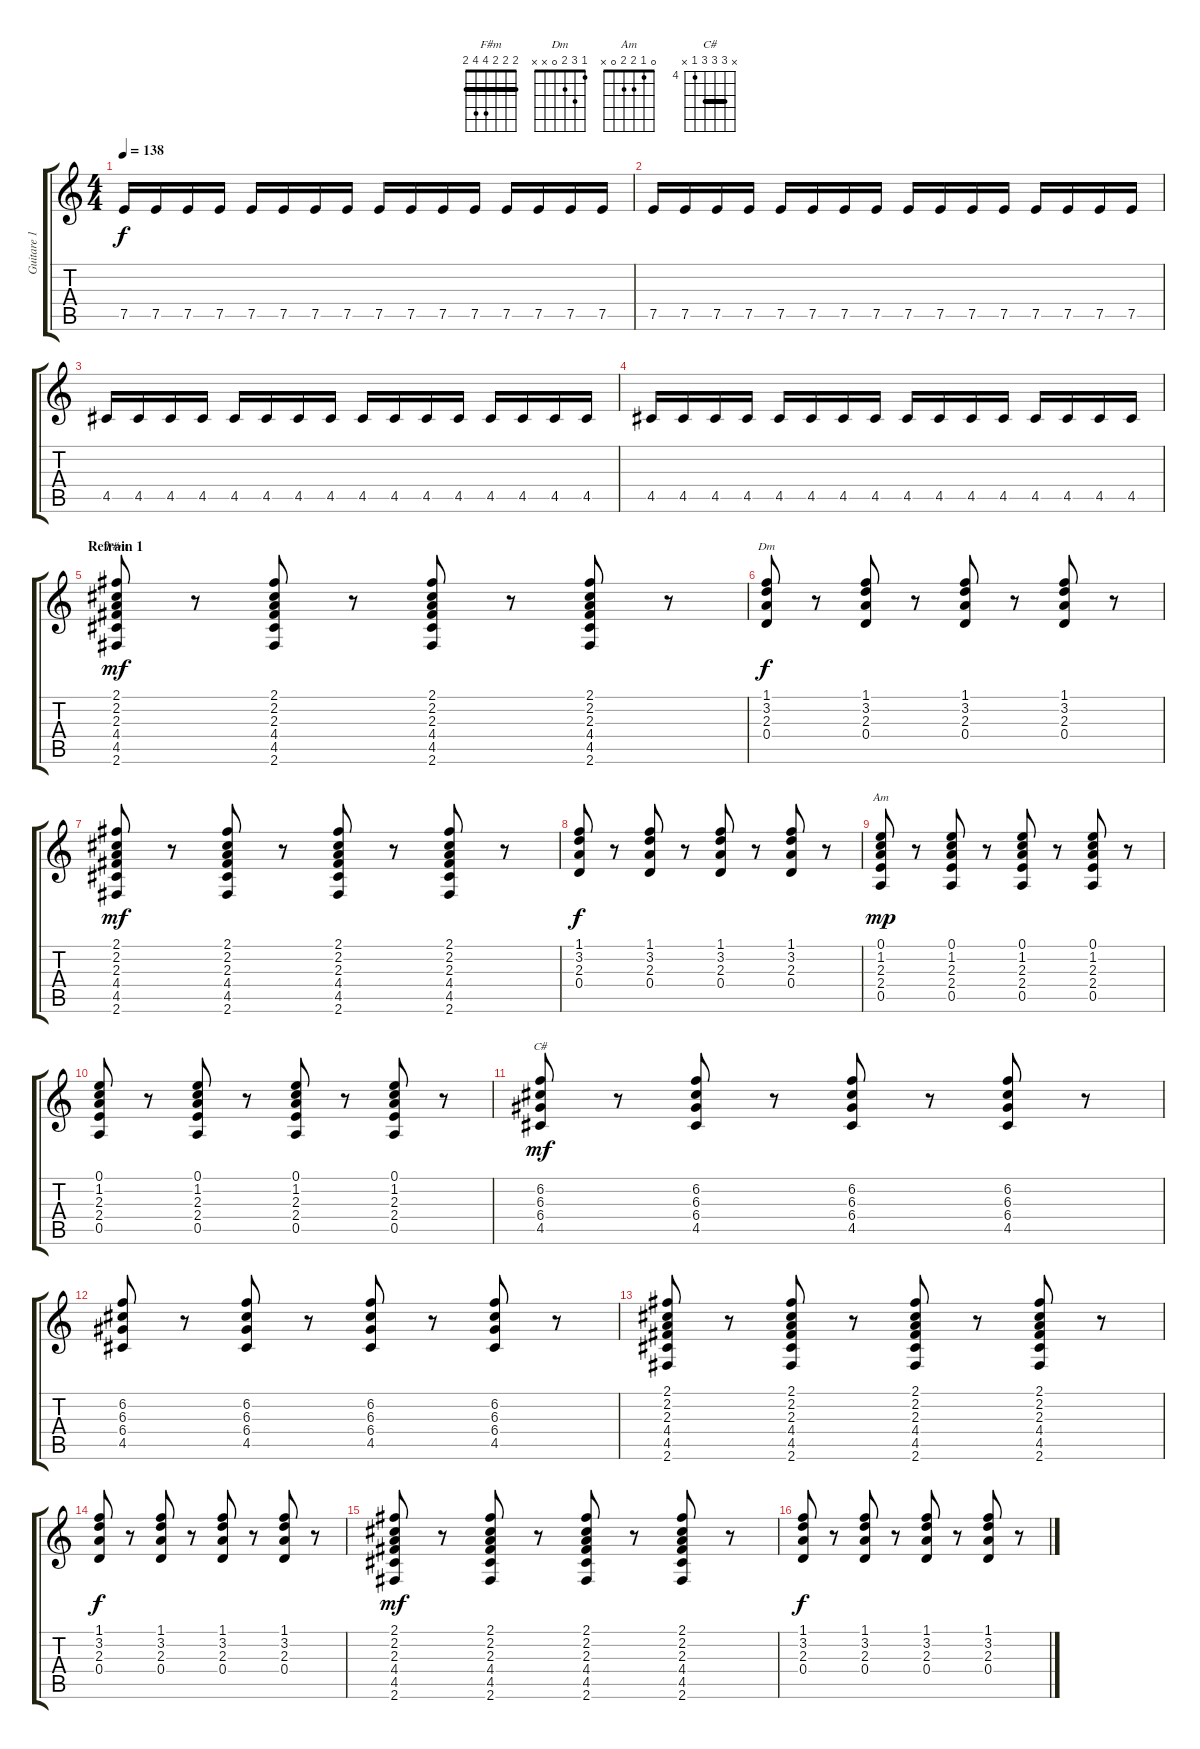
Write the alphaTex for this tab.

\track ("Guitare 1" "Guitare 1") {instrument electricguitarclean}
\staff {score tabs}
\tuning (E4 B3 G3 D3 A2 E2) {hide}
\chord ("F#m" 2 2 2 4 4 2) {barre 2}
\chord ("Dm" 1 3 2 0 x x)
\chord ("Am" 0 1 2 2 0 x)
\chord ("C#" x 6 6 6 4 x) {firstfret 4 barre 6}
\ts (4 4)
\tempo 138
\clef g2
\ks c
7.5.16{dy f} 7.5.16 7.5.16 7.5.16 7.5.16 7.5.16 7.5.16 7.5.16 7.5.16 7.5.16 7.5.16 7.5.16 7.5.16 7.5.16 7.5.16 7.5.16 |
7.5.16 7.5.16 7.5.16 7.5.16 7.5.16 7.5.16 7.5.16 7.5.16 7.5.16 7.5.16 7.5.16 7.5.16 7.5.16 7.5.16 7.5.16 7.5.16 |
4.5.16 4.5.16 4.5.16 4.5.16 4.5.16 4.5.16 4.5.16 4.5.16 4.5.16 4.5.16 4.5.16 4.5.16 4.5.16 4.5.16 4.5.16 4.5.16 |
4.5.16 4.5.16 4.5.16 4.5.16 4.5.16 4.5.16 4.5.16 4.5.16 4.5.16 4.5.16 4.5.16 4.5.16 4.5.16 4.5.16 4.5.16 4.5.16 |
\section ("" "Refrain 1")
(2.1 2.2 2.3 4.4 4.5 2.6).8{ch "F#m" dy mf} r.8 (2.1 2.2 2.3 4.4 4.5 2.6).8 r.8 (2.1 2.2 2.3 4.4 4.5 2.6).8 r.8 (2.1 2.2 2.3 4.4 4.5 2.6).8 r.8 |
(1.1 3.2 2.3 0.4).8{ch "Dm" dy f} r.8 (1.1 3.2 2.3 0.4).8 r.8 (1.1 3.2 2.3 0.4).8 r.8 (1.1 3.2 2.3 0.4).8 r.8 |
(2.1 2.2 2.3 4.4 4.5 2.6).8{dy mf} r.8 (2.1 2.2 2.3 4.4 4.5 2.6).8 r.8 (2.1 2.2 2.3 4.4 4.5 2.6).8 r.8 (2.1 2.2 2.3 4.4 4.5 2.6).8 r.8 |
(1.1 3.2 2.3 0.4).8{dy f} r.8 (1.1 3.2 2.3 0.4).8 r.8 (1.1 3.2 2.3 0.4).8 r.8 (1.1 3.2 2.3 0.4).8 r.8 |
(0.1 1.2 2.3 2.4 0.5).8{ch "Am" dy mp} r.8 (0.1 1.2 2.3 2.4 0.5).8 r.8 (0.1 1.2 2.3 2.4 0.5).8 r.8 (0.1 1.2 2.3 2.4 0.5).8 r.8 |
(0.1 1.2 2.3 2.4 0.5).8 r.8 (0.1 1.2 2.3 2.4 0.5).8 r.8 (0.1 1.2 2.3 2.4 0.5).8 r.8 (0.1 1.2 2.3 2.4 0.5).8 r.8 |
(6.2 6.3 6.4 4.5).8{ch "C#" dy mf} r.8 (6.2 6.3 6.4 4.5).8 r.8 (6.2 6.3 6.4 4.5).8 r.8 (6.2 6.3 6.4 4.5).8 r.8 |
(6.2 6.3 6.4 4.5).8 r.8 (6.2 6.3 6.4 4.5).8 r.8 (6.2 6.3 6.4 4.5).8 r.8 (6.2 6.3 6.4 4.5).8 r.8 |
(2.1 2.2 2.3 4.4 4.5 2.6).8 r.8 (2.1 2.2 2.3 4.4 4.5 2.6).8 r.8 (2.1 2.2 2.3 4.4 4.5 2.6).8 r.8 (2.1 2.2 2.3 4.4 4.5 2.6).8 r.8 |
(1.1 3.2 2.3 0.4).8{dy f} r.8 (1.1 3.2 2.3 0.4).8 r.8 (1.1 3.2 2.3 0.4).8 r.8 (1.1 3.2 2.3 0.4).8 r.8 |
(2.1 2.2 2.3 4.4 4.5 2.6).8{dy mf} r.8 (2.1 2.2 2.3 4.4 4.5 2.6).8 r.8 (2.1 2.2 2.3 4.4 4.5 2.6).8 r.8 (2.1 2.2 2.3 4.4 4.5 2.6).8 r.8 |
(1.1 3.2 2.3 0.4).8{dy f} r.8 (1.1 3.2 2.3 0.4).8 r.8 (1.1 3.2 2.3 0.4).8 r.8 (1.1 3.2 2.3 0.4).8 r.8
